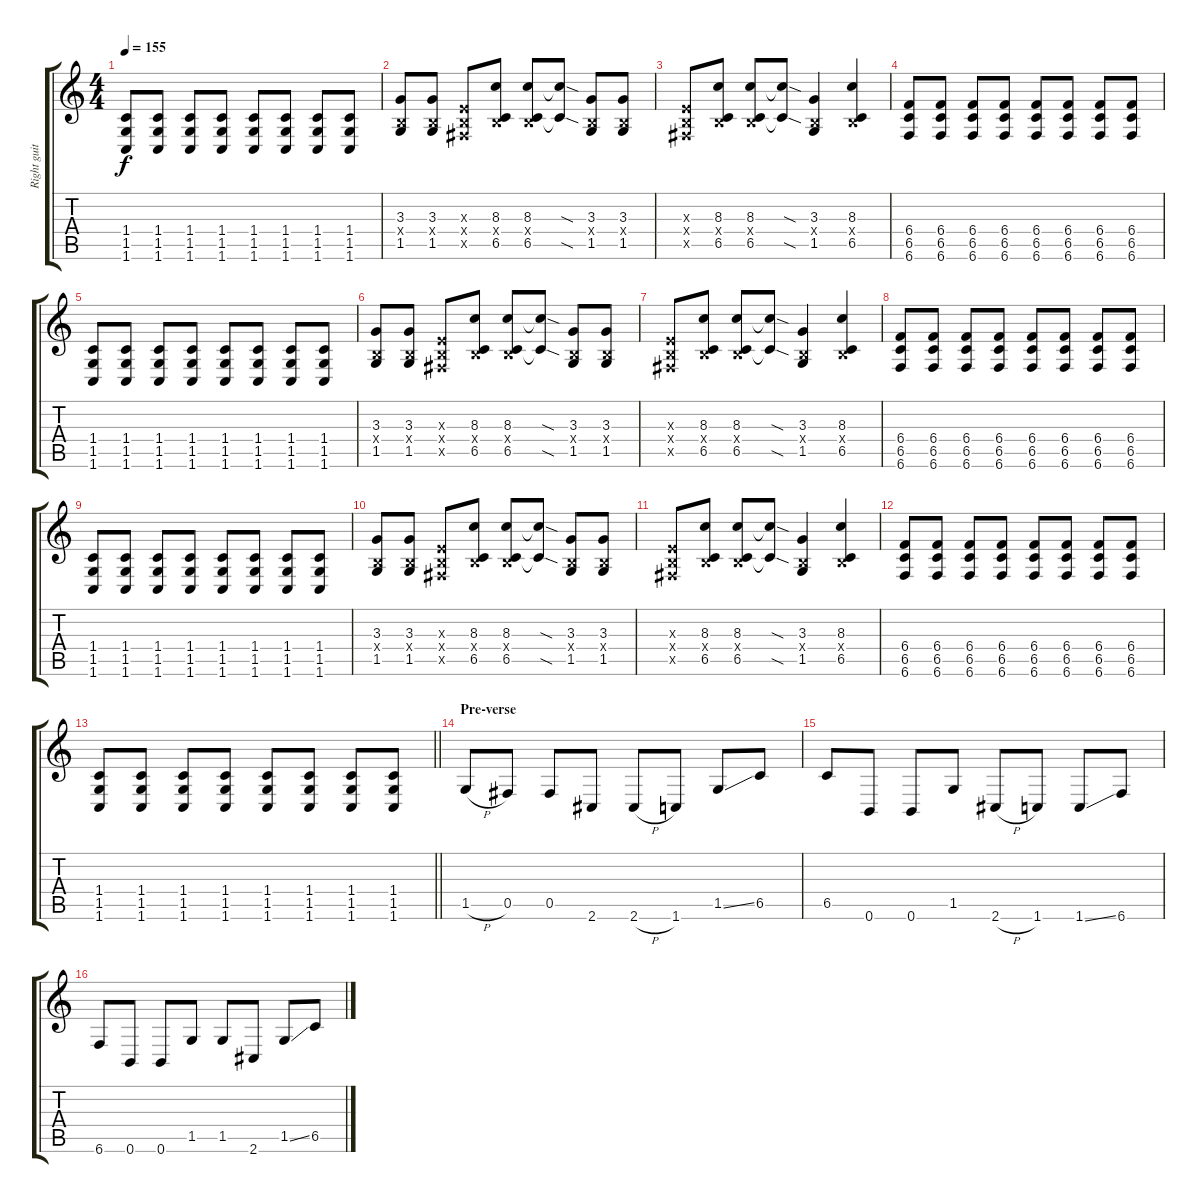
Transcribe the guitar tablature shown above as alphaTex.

\track ("Right guitar" "Right guit") {instrument overdrivenguitar}
\staff {score tabs}
\tuning (Db4 Ab3 E3 B2 Gb2 B1) {hide}
\ts (4 4)
\tempo 155
\clef g2
\ks c
(1.4 1.5 1.6).8{dy f} (1.4 1.5 1.6).8 (1.4 1.5 1.6).8 (1.4 1.5 1.6).8 (1.4 1.5 1.6).8 (1.4 1.5 1.6).8 (1.4 1.5 1.6).8 (1.4 1.5 1.6).8 |
(3.3 0.4{x} 1.5).8 (3.3 0.4{x} 1.5).8 (0.3{x} 0.4{x} 0.5{x}).8 (8.3 0.4{x} 6.5).8 (8.3 0.4{x} 6.5).8 (8.3{sod t} 6.5{sod t}).8 (3.3 0.4{x} 1.5).8 (3.3 0.4{x} 1.5).8 |
(0.3{x} 0.4{x} 0.5{x}).8 (8.3 0.4{x} 6.5).8 (8.3 0.4{x} 6.5).8 (8.3{sod t} 6.5{sod t}).8 (3.3 0.4{x} 1.5).4 (8.3 0.4{x} 6.5).4 |
(6.4 6.5 6.6).8 (6.4 6.5 6.6).8 (6.4 6.5 6.6).8 (6.4 6.5 6.6).8 (6.4 6.5 6.6).8 (6.4 6.5 6.6).8 (6.4 6.5 6.6).8 (6.4 6.5 6.6).8 |
(1.4 1.5 1.6).8 (1.4 1.5 1.6).8 (1.4 1.5 1.6).8 (1.4 1.5 1.6).8 (1.4 1.5 1.6).8 (1.4 1.5 1.6).8 (1.4 1.5 1.6).8 (1.4 1.5 1.6).8 |
(3.3 0.4{x} 1.5).8 (3.3 0.4{x} 1.5).8 (0.3{x} 0.4{x} 0.5{x}).8 (8.3 0.4{x} 6.5).8 (8.3 0.4{x} 6.5).8 (8.3{sod t} 6.5{sod t}).8 (3.3 0.4{x} 1.5).8 (3.3 0.4{x} 1.5).8 |
(0.3{x} 0.4{x} 0.5{x}).8 (8.3 0.4{x} 6.5).8 (8.3 0.4{x} 6.5).8 (8.3{sod t} 6.5{sod t}).8 (3.3 0.4{x} 1.5).4 (8.3 0.4{x} 6.5).4 |
(6.4 6.5 6.6).8 (6.4 6.5 6.6).8 (6.4 6.5 6.6).8 (6.4 6.5 6.6).8 (6.4 6.5 6.6).8 (6.4 6.5 6.6).8 (6.4 6.5 6.6).8 (6.4 6.5 6.6).8 |
(1.4 1.5 1.6).8 (1.4 1.5 1.6).8 (1.4 1.5 1.6).8 (1.4 1.5 1.6).8 (1.4 1.5 1.6).8 (1.4 1.5 1.6).8 (1.4 1.5 1.6).8 (1.4 1.5 1.6).8 |
(3.3 0.4{x} 1.5).8 (3.3 0.4{x} 1.5).8 (0.3{x} 0.4{x} 0.5{x}).8 (8.3 0.4{x} 6.5).8 (8.3 0.4{x} 6.5).8 (8.3{sod t} 6.5{sod t}).8 (3.3 0.4{x} 1.5).8 (3.3 0.4{x} 1.5).8 |
(0.3{x} 0.4{x} 0.5{x}).8 (8.3 0.4{x} 6.5).8 (8.3 0.4{x} 6.5).8 (8.3{sod t} 6.5{sod t}).8 (3.3 0.4{x} 1.5).4 (8.3 0.4{x} 6.5).4 |
(6.4 6.5 6.6).8 (6.4 6.5 6.6).8 (6.4 6.5 6.6).8 (6.4 6.5 6.6).8 (6.4 6.5 6.6).8 (6.4 6.5 6.6).8 (6.4 6.5 6.6).8 (6.4 6.5 6.6).8 |
\barLineRight lightlight
(1.4 1.5 1.6).8 (1.4 1.5 1.6).8 (1.4 1.5 1.6).8 (1.4 1.5 1.6).8 (1.4 1.5 1.6).8 (1.4 1.5 1.6).8 (1.4 1.5 1.6).8 (1.4 1.5 1.6).8 |
\section ("" "Pre-verse")
1.5{h}.8 0.5.8 0.5.8 2.6.8 2.6{h}.8 1.6.8 1.5{ss}.8 6.5.8 |
6.5.8 0.6.8 0.6.8 1.5.8 2.6{h}.8 1.6.8 1.6{ss}.8 6.6.8 |
6.6.8 0.6.8 0.6.8 1.5.8 1.5.8 2.6.8 1.5{ss}.8 6.5.8
